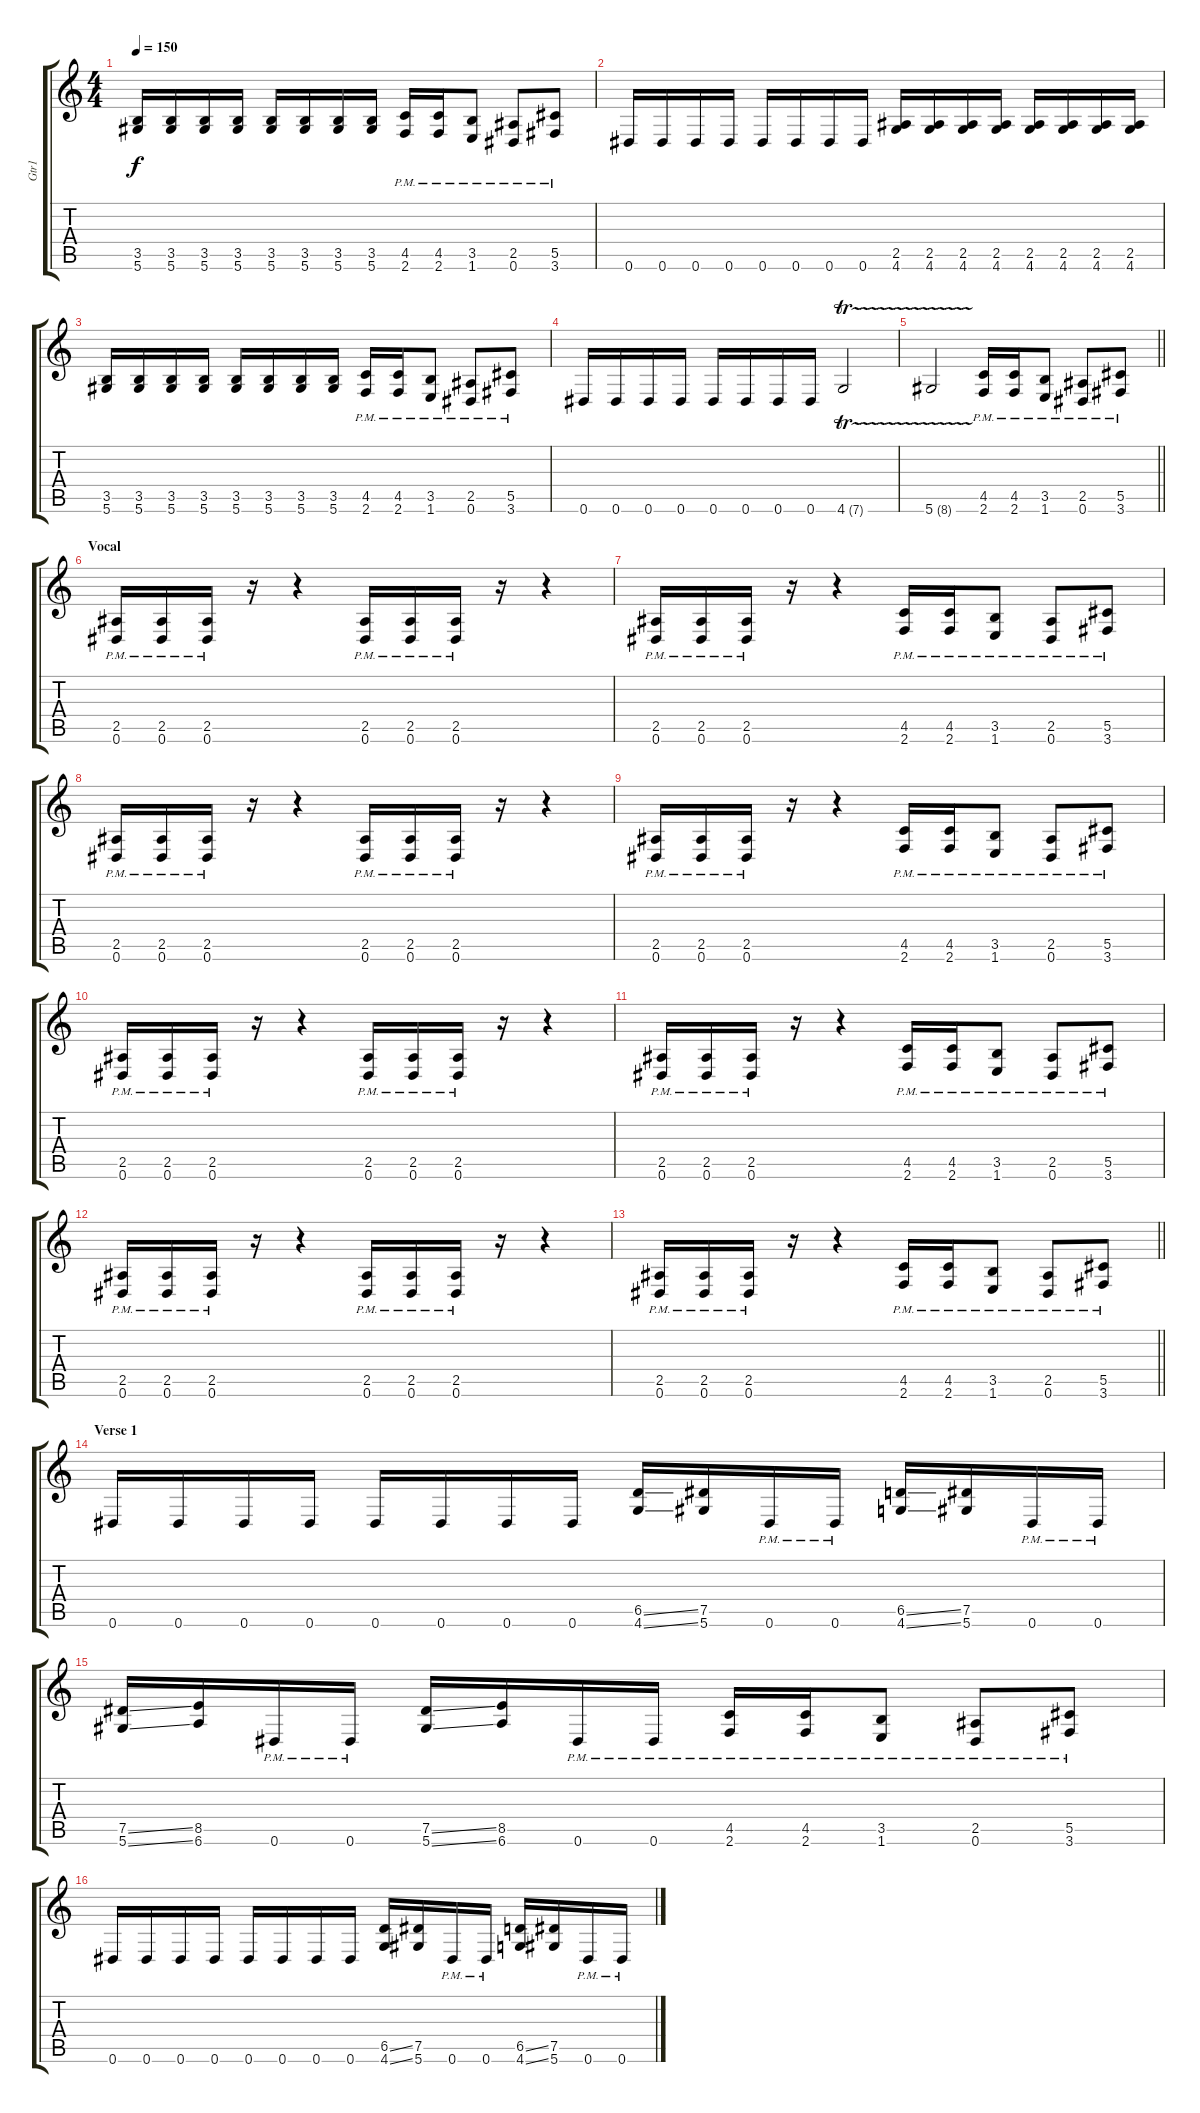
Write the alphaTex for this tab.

\track ("Gtr1" "Gtr1") {instrument distortionguitar}
\staff {score tabs}
\tuning (Eb4 Bb3 Gb3 Db3 Ab2 Eb2) {hide}
\ts (4 4)
\tempo 150
\clef g2
\ks c
(3.5 5.6).16{dy f} (3.5 5.6).16 (3.5 5.6).16 (3.5 5.6).16 (3.5 5.6).16 (3.5 5.6).16 (3.5 5.6).16 (3.5 5.6).16 (4.5{pm} 2.6{pm}).16 (4.5{pm} 2.6{pm}).16 (3.5{pm} 1.6{pm}).8 (2.5{pm} 0.6{pm}).8 (5.5{pm} 3.6{pm}).8 |
0.6.16 0.6.16 0.6.16 0.6.16 0.6.16 0.6.16 0.6.16 0.6.16 (2.5 4.6).16 (2.5 4.6).16 (2.5 4.6).16 (2.5 4.6).16 (2.5 4.6).16 (2.5 4.6).16 (2.5 4.6).16 (2.5 4.6).16 |
(3.5 5.6).16 (3.5 5.6).16 (3.5 5.6).16 (3.5 5.6).16 (3.5 5.6).16 (3.5 5.6).16 (3.5 5.6).16 (3.5 5.6).16 (4.5{pm} 2.6{pm}).16 (4.5{pm} 2.6{pm}).16 (3.5{pm} 1.6{pm}).8 (2.5{pm} 0.6{pm}).8 (5.5{pm} 3.6{pm}).8 |
0.6.16 0.6.16 0.6.16 0.6.16 0.6.16 0.6.16 0.6.16 0.6.16 4.6{tr (7 32)}.2 |
\barLineRight lightlight
5.6{tr (8 32)}.2 (4.5{pm} 2.6{pm}).16 (4.5{pm} 2.6{pm}).16 (3.5{pm} 1.6{pm}).8 (2.5{pm} 0.6{pm}).8 (5.5{pm} 3.6{pm}).8 |
\section ("" "Vocal")
(2.5{pm} 0.6{pm}).16 (2.5{pm} 0.6{pm}).16 (2.5{pm} 0.6{pm}).16 r.16 r.4 (2.5{pm} 0.6{pm}).16 (2.5{pm} 0.6{pm}).16 (2.5{pm} 0.6{pm}).16 r.16 r.4 |
(2.5{pm} 0.6{pm}).16 (2.5{pm} 0.6{pm}).16 (2.5{pm} 0.6{pm}).16 r.16 r.4 (4.5{pm} 2.6{pm}).16 (4.5{pm} 2.6{pm}).16 (3.5{pm} 1.6{pm}).8 (2.5{pm} 0.6{pm}).8 (5.5{pm} 3.6{pm}).8 |
(2.5{pm} 0.6{pm}).16 (2.5{pm} 0.6{pm}).16 (2.5{pm} 0.6{pm}).16 r.16 r.4 (2.5{pm} 0.6{pm}).16 (2.5{pm} 0.6{pm}).16 (2.5{pm} 0.6{pm}).16 r.16 r.4 |
(2.5{pm} 0.6{pm}).16 (2.5{pm} 0.6{pm}).16 (2.5{pm} 0.6{pm}).16 r.16 r.4 (4.5{pm} 2.6{pm}).16 (4.5{pm} 2.6{pm}).16 (3.5{pm} 1.6{pm}).8 (2.5{pm} 0.6{pm}).8 (5.5{pm} 3.6{pm}).8 |
(2.5{pm} 0.6{pm}).16 (2.5{pm} 0.6{pm}).16 (2.5{pm} 0.6{pm}).16 r.16 r.4 (2.5{pm} 0.6{pm}).16 (2.5{pm} 0.6{pm}).16 (2.5{pm} 0.6{pm}).16 r.16 r.4 |
(2.5{pm} 0.6{pm}).16 (2.5{pm} 0.6{pm}).16 (2.5{pm} 0.6{pm}).16 r.16 r.4 (4.5{pm} 2.6{pm}).16 (4.5{pm} 2.6{pm}).16 (3.5{pm} 1.6{pm}).8 (2.5{pm} 0.6{pm}).8 (5.5{pm} 3.6{pm}).8 |
(2.5{pm} 0.6{pm}).16 (2.5{pm} 0.6{pm}).16 (2.5{pm} 0.6{pm}).16 r.16 r.4 (2.5{pm} 0.6{pm}).16 (2.5{pm} 0.6{pm}).16 (2.5{pm} 0.6{pm}).16 r.16 r.4 |
\barLineRight lightlight
(2.5{pm} 0.6{pm}).16 (2.5{pm} 0.6{pm}).16 (2.5{pm} 0.6{pm}).16 r.16 r.4 (4.5{pm} 2.6{pm}).16 (4.5{pm} 2.6{pm}).16 (3.5{pm} 1.6{pm}).8 (2.5{pm} 0.6{pm}).8 (5.5{pm} 3.6{pm}).8 |
\section ("" "Verse 1")
0.6.16 0.6.16 0.6.16 0.6.16 0.6.16 0.6.16 0.6.16 0.6.16 (6.5{ss} 4.6{ss}).16 (7.5 5.6).16 0.6{pm}.16 0.6{pm}.16 (6.5{ss} 4.6{ss}).16 (7.5 5.6).16 0.6{pm}.16 0.6{pm}.16 |
(7.5{ss} 5.6{ss}).16 (8.5 6.6).16 0.6{pm}.16 0.6{pm}.16 (7.5{ss} 5.6{ss}).16 (8.5 6.6).16 0.6{pm}.16 0.6{pm}.16 (4.5{pm} 2.6{pm}).16 (4.5{pm} 2.6{pm}).16 (3.5{pm} 1.6{pm}).8 (2.5{pm} 0.6{pm}).8 (5.5{pm} 3.6{pm}).8 |
0.6.16 0.6.16 0.6.16 0.6.16 0.6.16 0.6.16 0.6.16 0.6.16 (6.5{ss} 4.6{ss}).16 (7.5 5.6).16 0.6{pm}.16 0.6{pm}.16 (6.5{ss} 4.6{ss}).16 (7.5 5.6).16 0.6{pm}.16 0.6{pm}.16
